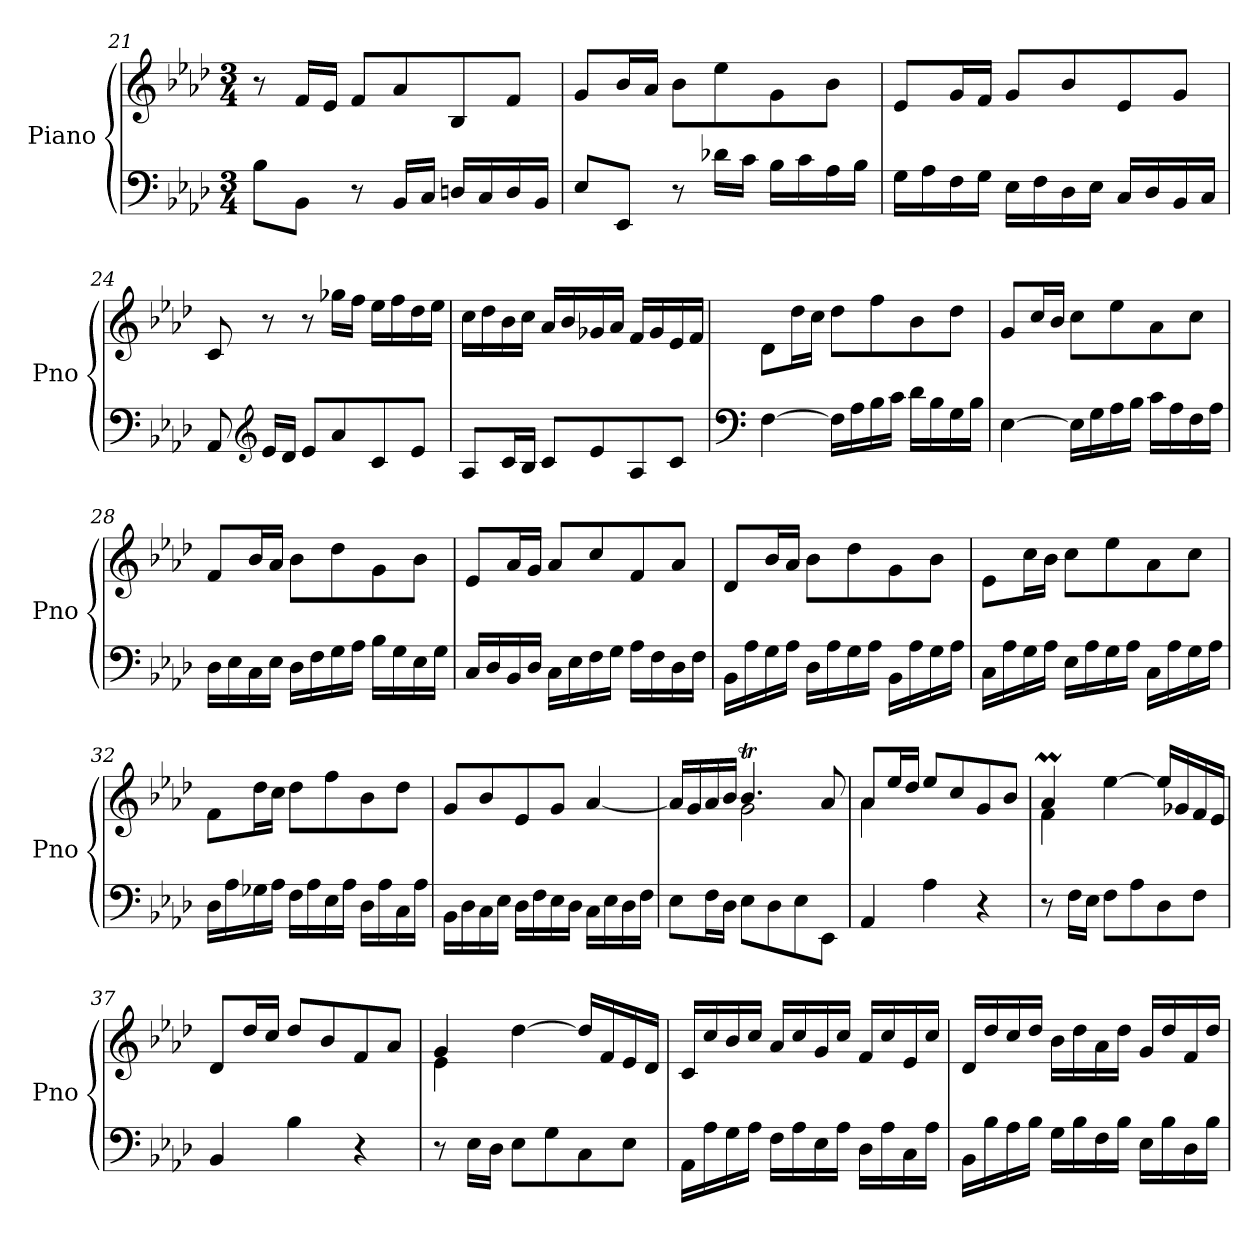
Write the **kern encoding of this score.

**kern	**kern
*part1	*part1
*staff2	*staff1
*I"Piano	*
*I'Pno	*
*clefF4	*clefG2
*k[b-e-a-d-]	*k[b-e-a-d-]
*M3/4	*M3/4
=21	=21
8B-\L	8r
8BB-\J	16f/LL
.	16e-/JJ
8r	8f/L
16BB-/LL	8a-/
16C/JJ	.
16Dn/LL	8B-/
16C/	.
16D/	8f/J
16BB-/JJ	.
=22	=22
8E-/L	8g/L
8EE-/J	16b-/L
.	16a-/JJ
8r	8b-\L
16d-X\LL	8ee-\
16c\JJ	.
16B-\LL	8g\
16c\	.
16A-\	8b-\J
16B-\JJ	.
=23	=23
16G\LL	8e-/L
16A-\	.
16F\	16g/L
16G\JJ	16f/JJ
16E-\LL	8g/L
16F\	.
16D-\	8b-/
16E-\JJ	.
16C/LL	8e-/
16D-/	.
16BB-/	8g/J
16C/JJ	.
!!LO:LB:g=z
=24	=24
8AA-/	8c/
*clefG2	*
16e-/LL	8r
16d-/JJ	.
8e-/L	8r
8a-/	16gg-X\LL
.	16ff\JJ
8c/	16ee-\LL
.	16ff\
8e-/J	16dd-\
.	16ee-\JJ
=25	=25
8A-/L	16cc\LL
.	16dd-\
16c/L	16b-\
16B-/JJ	16cc\JJ
8c/L	16a-/LL
.	16b-/
8e-/	16g-X/
.	16a-/JJ
8A-/	16f/LL
.	16g-/
8c/J	16e-/
.	16f/JJ
=26	=26
*clefF4	*
[4F\	8d-\L
.	16dd-\L
.	16cc\JJ
16F\LL]	8dd-\L
16A-\	.
16B-\	8ff\
16c\JJ	.
16d-\LL	8b-\
16B-\	.
16G\	8dd-\J
16B-\JJ	.
!!LO:LB:g=z
=27	=27
[4E-\	8g/L
.	16cc/L
.	16b-/JJ
16E-\LL]	8cc\L
16G\	.
16A-\	8ee-\
16B-\JJ	.
16c\LL	8a-\
16A-\	.
16F\	8cc\J
16A-\JJ	.
=28	=28
16D-\LL	8f/L
16E-\	.
16C\	16b-/L
16E-\JJ	16a-/JJ
16D-\LL	8b-\L
16F\	.
16G\	8dd-\
16A-\JJ	.
16B-\LL	8g\
16G\	.
16E-\	8b-\J
16G\JJ	.
=29	=29
16C/LL	8e-/L
16D-/	.
16BB-/	16a-/L
16D-/JJ	16g/JJ
16C\LL	8a-/L
16E-\	.
16F\	8cc/
16G\JJ	.
16A-\LL	8f/
16F\	.
16D-\	8a-/J
16F\JJ	.
!!LO:PB:g=z
=30	=30
16BB-\LL	8d-/L
16A-\	.
16G\	16b-/L
16A-\JJ	16a-/JJ
16D-\LL	8b-\L
16A-\	.
16G\	8dd-\
16A-\JJ	.
16BB-\LL	8g\
16A-\	.
16G\	8b-\J
16A-\JJ	.
=31	=31
16C\LL	8e-\L
16A-\	.
16G\	16cc\L
16A-\JJ	16b-\JJ
16E-\LL	8cc\L
16A-\	.
16G\	8ee-\
16A-\JJ	.
16C\LL	8a-\
16A-\	.
16G\	8cc\J
16A-\JJ	.
=32	=32
16D-\LL	8f\L
16A-\	.
16G-X\	16dd-\L
16A-\JJ	16cc\JJ
16F\LL	8dd-\L
16A-\	.
16E-\	8ff\
16A-\JJ	.
16D-\LL	8b-\
16A-\	.
16C\	8dd-\J
16A-\JJ	.
!!LO:LB:g=z
=33	=33
16BB-\LL	8g/L
16D-\	.
16C\	8b-/
16E-\JJ	.
16D-\LL	8e-/
16F\	.
16E-\	8g/J
16D-\JJ	.
16C\LL	[4a-/
16E-\	.
16D-\	.
16F\JJ	.
=34	=34
*	*^
8E-\L	16a-/LL]	4ryy
.	16g/	.
16F\L	16a-/	.
16D-\JJ	16b-/JJ	.
8E-\L	4.b-T/	2g\
8D-\	.	.
8E-\	.	.
8EE-\J	8a-/	.
=35	=35	=35
4AA-/	8a-/L	4a-\
.	16ee-/L	.
.	16dd-/JJ	.
4A-\	8ee-/L	2ryy
.	8cc/	.
4r	8g/	.
.	8b-/J	.
=36	=36	=36
8r	4a-M/	4f\
16F\LL	.	.
16E-\JJ	.	.
8F\L	[4ee-\	2ryy
8A-\	.	.
8D-\	16ee-/LL]	.
.	16g-X/	.
8F\J	16f/	.
.	16e-/JJ	.
*	*v	*v
!!LO:LB:g=z
=37	=37
4BB-/	8d-/L
.	16dd-/L
.	16cc/JJ
4B-\	8dd-/L
.	8b-/
4r	8f/
.	8a-/J
=38	=38
*	*^
8r	4g/	4e-\
16E-\LL	.	.
16D-\JJ	.	.
8E-\L	[4dd-\	2ryy
8G\	.	.
8C\	16dd-/LL]	.
.	16f/	.
8E-\J	16e-/	.
.	16d-/JJ	.
*	*v	*v
=39	=39
16AA-\LL	16c/LL
16A-\	16cc/
16G\	16b-/
16A-\JJ	16cc/JJ
16F\LL	16a-/LL
16A-\	16cc/
16E-\	16g/
16A-\JJ	16cc/JJ
16D-\LL	16f/LL
16A-\	16cc/
16C\	16e-/
16A-\JJ	16cc/JJ
=40	=40
16BB-\LL	16d-/LL
16B-\	16dd-/
16A-\	16cc/
16B-\JJ	16dd-/JJ
16G\LL	16b-\LL
16B-\	16dd-\
16F\	16a-\
16B-\JJ	16dd-\JJ
16E-\LL	16g/LL
16B-\	16dd-/
16D-\	16f/
16B-\JJ	16dd-/JJ
=	=
*-	*-
